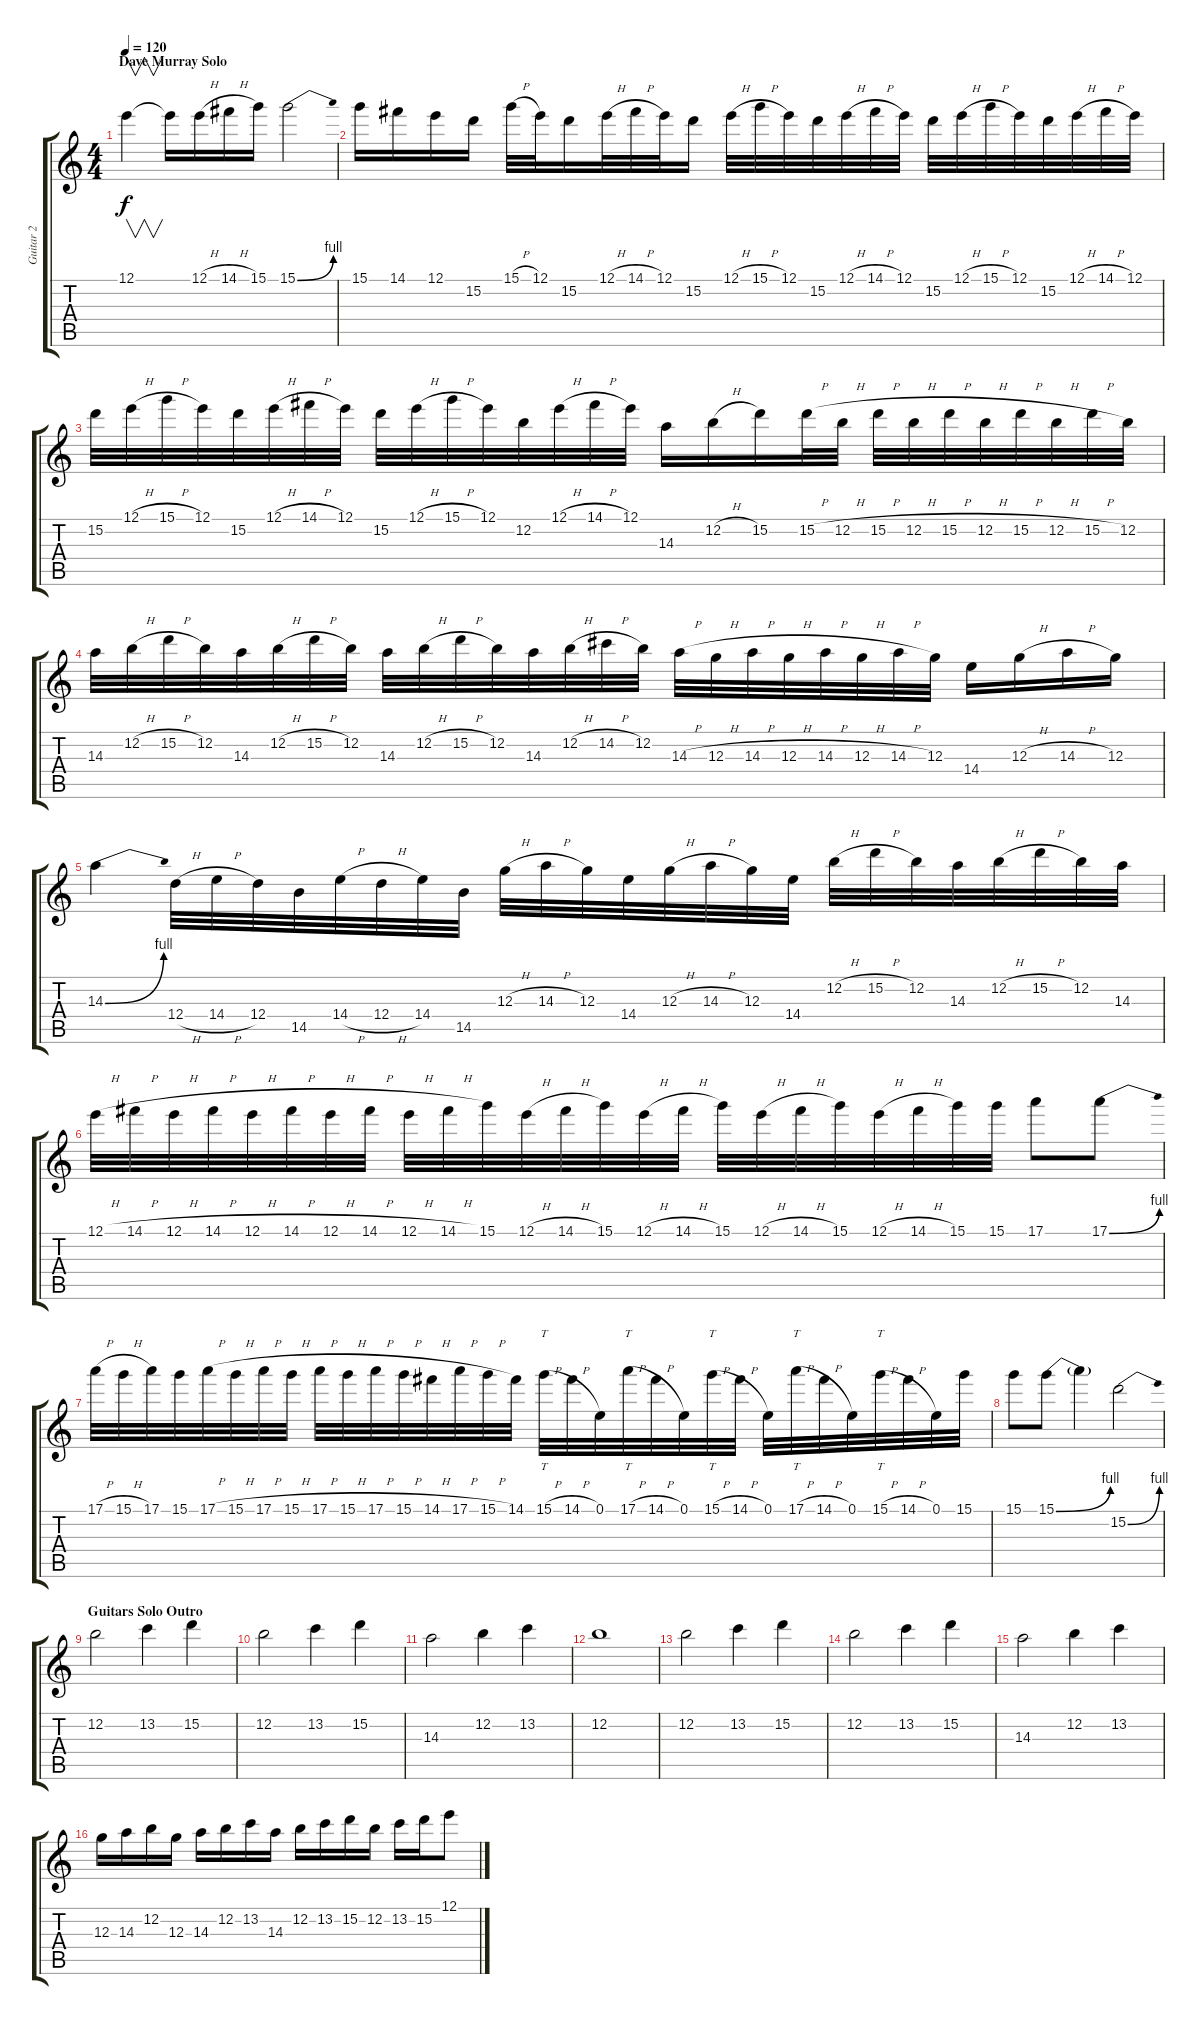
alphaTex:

\track ("Guitar 2" "Guitar 2") {instrument acousticguitarnylon}
\staff {score tabs}
\tuning (E4 B3 G3 D3 A2 E2) {hide}
\ts (4 4)
\section ("" "Dave Murray Solo")
\tempo 120
\clef g2
\ks c
12.1.4{v dy f} 12.1{t}.16 12.1{h}.16 14.1{h}.16 15.1.16 15.1{be (bend 0 0 60 4)}.2 |
15.1.16 14.1.16 12.1.16 15.2.16 15.1{h}.32 12.1.32 15.2.16 12.1{h}.32 14.1{h}.32 12.1.32 15.2.16 12.1{h}.32 15.1{h}.32 12.1.32 15.2.32 12.1{h}.32 14.1{h}.32 12.1.32 15.2.32 12.1{h}.32 15.1{h}.32 12.1.32 15.2.32 12.1{h}.32 14.1{h}.32 12.1.32 |
15.2.32 12.1{h}.32 15.1{h}.32 12.1.32 15.2.32 12.1{h}.32 14.1{h}.32 12.1.32 15.2.32 12.1{h}.32 15.1{h}.32 12.1.32 12.2.32 12.1{h}.32 14.1{h}.32 12.1.32 14.3.16 12.2{h}.16 15.2.16 15.2{h}.32 12.2{h}.32 15.2{h}.32 12.2{h}.32 15.2{h}.32 12.2{h}.32 15.2{h}.32 12.2{h}.32 15.2{h}.32 12.2.32 |
14.3.32 12.2{h}.32 15.2{h}.32 12.2.32 14.3.32 12.2{h}.32 15.2{h}.32 12.2.32 14.3.32 12.2{h}.32 15.2{h}.32 12.2.32 14.3.32 12.2{h}.32 14.2{h}.32 12.2.32 14.3{h}.32 12.3{h}.32 14.3{h}.32 12.3{h}.32 14.3{h}.32 12.3{h}.32 14.3{h}.32 12.3.32 14.4.16 12.3{h}.16 14.3{h}.16 12.3.16 |
14.3{be (bend 0 0 60 4)}.4 12.4{h}.32 14.4{h}.32 12.4.32 14.5.32 14.4{h}.32 12.4{h}.32 14.4.32 14.5.32 12.3{h}.32 14.3{h}.32 12.3.32 14.4.32 12.3{h}.32 14.3{h}.32 12.3.32 14.4.32 12.2{h}.32 15.2{h}.32 12.2.32 14.3.32 12.2{h}.32 15.2{h}.32 12.2.32 14.3.32 |
12.1{h}.32 14.1{h}.32 12.1{h}.32 14.1{h}.32 12.1{h}.32 14.1{h}.32 12.1{h}.32 14.1{h}.32 12.1{h}.32 14.1{h}.32 15.1.32 12.1{h}.32 14.1{h}.32 15.1.32 12.1{h}.32 14.1{h}.32 15.1.32 12.1{h}.32 14.1{h}.32 15.1.32 12.1{h}.32 14.1{h}.32 15.1.32 15.1.32 17.1.8 17.1{be (bend 0 0 60 4)}.8 |
17.1{h}.32 15.1{h}.32 17.1.32 15.1.32 17.1{h}.32 15.1{h}.32 17.1{h}.32 15.1{h}.32 17.1{h}.32 15.1{h}.32 17.1{h}.32 15.1{h}.32 14.1{h}.32 17.1{h}.32 15.1{h}.32 14.1.32 15.1{h}.32{tt} 14.1{h}.32 0.1.32 17.1{h}.32{tt} 14.1{h}.32 0.1.32 15.1{h}.32{tt} 14.1{h}.32 0.1.32 17.1{h}.32{tt} 14.1{h}.32 0.1.32 15.1{h}.32{tt} 14.1{h}.32 0.1.32 15.1.32 |
15.1.8 15.1{be (bend 0 0 60 4)}.8 15.1{t}.4 15.2{be (bend 0 0 60 4)}.2 |
\section ("" "Guitars Solo Outro")
12.2.2{volume 10 instrument distortionguitar} 13.2.4 15.2.4 |
12.2.2 13.2.4 15.2.4 |
14.3.2 12.2.4 13.2.4 |
12.2.1 |
12.2.2 13.2.4 15.2.4 |
12.2.2 13.2.4 15.2.4 |
14.3.2 12.2.4 13.2.4 |
12.3.16 14.3.16 12.2.16 12.3.16 14.3.16 12.2.16 13.2.16 14.3.16 12.2.16 13.2.16 15.2.16 12.2.16 13.2.16 15.2.16 12.1.8
